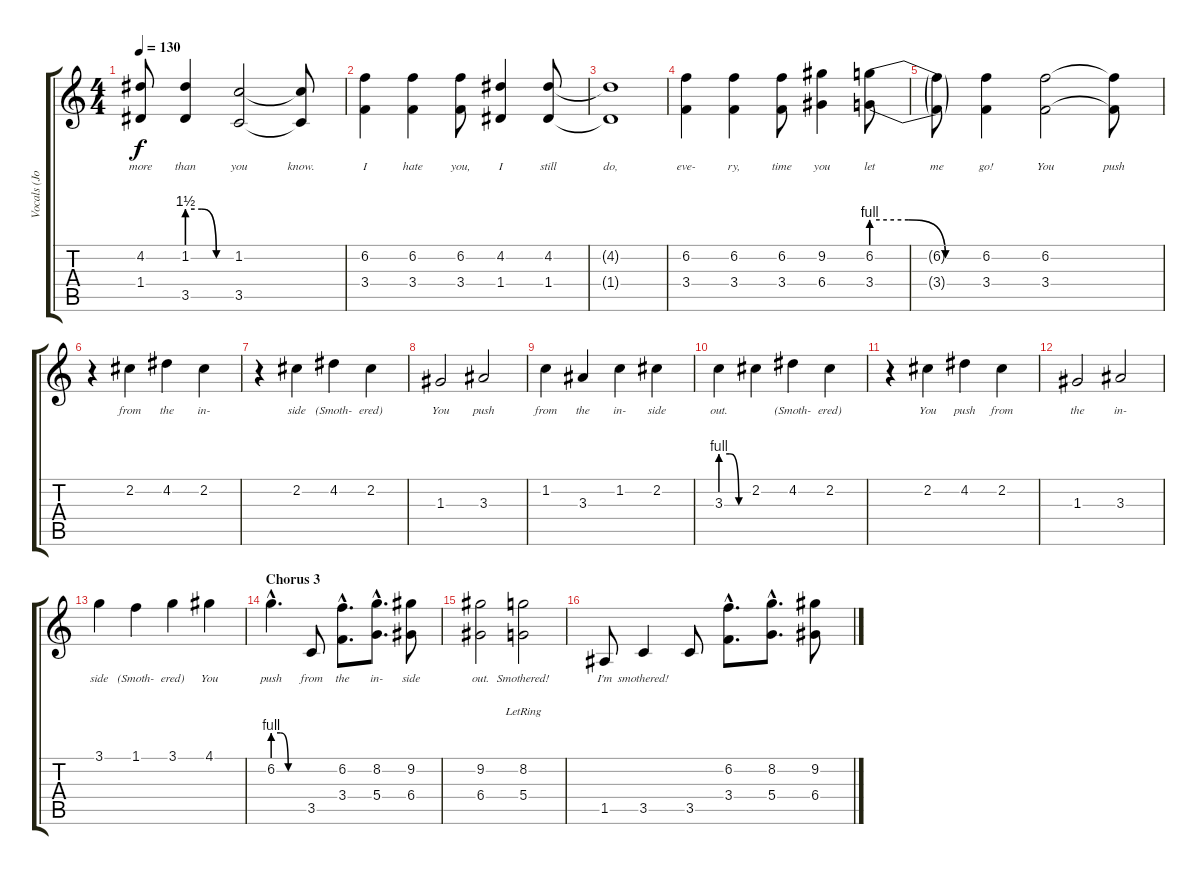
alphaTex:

\track ("Vocals (Jonny Santos)" "Vocals (Jo") {instrument overdrivenguitar}
\staff {score tabs}
\tuning (E4 B3 G3 D3 A2 E2) {hide}
\ts (4 4)
\tempo 130
\clef g2
\ks c
(4.2{t} 1.4{t}).8{lyrics (0 "more") lyrics (1 "") lyrics (2 "") lyrics (3 "") lyrics (4 "") dy f} (1.2{be (custom 0 6 20 6 40 0 60 0)} 3.5{be (custom 0 6 20 6 40 0 60 0)}).4{lyrics (0 "than") lyrics (1 "") lyrics (2 "") lyrics (3 "") lyrics (4 "")} (1.2 3.5).2{lyrics (0 "you") lyrics (1 "") lyrics (2 "") lyrics (3 "") lyrics (4 "")} (1.2{t} 3.5{t}).8{lyrics (0 "know.") lyrics (1 "") lyrics (2 "") lyrics (3 "") lyrics (4 "")} |
(6.2 3.4).4{lyrics (0 "I") lyrics (1 "") lyrics (2 "") lyrics (3 "") lyrics (4 "")} (6.2 3.4).4{lyrics (0 "hate") lyrics (1 "") lyrics (2 "") lyrics (3 "") lyrics (4 "")} (6.2 3.4).8{lyrics (0 "you,") lyrics (1 "") lyrics (2 "") lyrics (3 "") lyrics (4 "")} (4.2 1.4).4{lyrics (0 "I") lyrics (1 "") lyrics (2 "") lyrics (3 "") lyrics (4 "")} (4.2 1.4).8{lyrics (0 "still") lyrics (1 "") lyrics (2 "") lyrics (3 "") lyrics (4 "")} |
(4.2{t} 1.4{t}).1{lyrics (0 "do,") lyrics (1 "") lyrics (2 "") lyrics (3 "") lyrics (4 "")} |
(6.2 3.4).4{lyrics (0 "eve-") lyrics (1 "") lyrics (2 "") lyrics (3 "") lyrics (4 "")} (6.2 3.4).4{lyrics (0 "ry,") lyrics (1 "") lyrics (2 "") lyrics (3 "") lyrics (4 "")} (6.2 3.4).8{lyrics (0 "time") lyrics (1 "") lyrics (2 "") lyrics (3 "") lyrics (4 "")} (9.2 6.4).4{lyrics (0 "you") lyrics (1 "") lyrics (2 "") lyrics (3 "") lyrics (4 "")} (6.2{be (custom 0 4 20 4 40 0 60 0)} 3.4{be (custom 0 4 20 4 40 0 60 0)}).8{lyrics (0 "let") lyrics (1 "") lyrics (2 "") lyrics (3 "") lyrics (4 "")} |
(6.2{t} 3.4{t}).8{lyrics (0 "me") lyrics (1 "") lyrics (2 "") lyrics (3 "") lyrics (4 "")} (6.2 3.4).4{lyrics (0 "go!") lyrics (1 "") lyrics (2 "") lyrics (3 "") lyrics (4 "")} (6.2 3.4).2{lyrics (0 "You") lyrics (1 "") lyrics (2 "") lyrics (3 "") lyrics (4 "")} (6.2{t} 3.4{t}).8{lyrics (0 "push") lyrics (1 "") lyrics (2 "") lyrics (3 "") lyrics (4 "")} |
r.4 2.2.4{lyrics (0 "from") lyrics (1 "") lyrics (2 "") lyrics (3 "") lyrics (4 "")} 4.2.4{lyrics (0 "the") lyrics (1 "") lyrics (2 "") lyrics (3 "") lyrics (4 "")} 2.2.4{lyrics (0 "in-") lyrics (1 "") lyrics (2 "") lyrics (3 "") lyrics (4 "")} |
r.4 2.2.4{lyrics (0 "side") lyrics (1 "") lyrics (2 "") lyrics (3 "") lyrics (4 "")} 4.2.4{lyrics (0 "(Smoth-") lyrics (1 "") lyrics (2 "") lyrics (3 "") lyrics (4 "")} 2.2.4{lyrics (0 "ered)") lyrics (1 "") lyrics (2 "") lyrics (3 "") lyrics (4 "")} |
1.3.2{lyrics (0 "You") lyrics (1 "") lyrics (2 "") lyrics (3 "") lyrics (4 "")} 3.3.2{lyrics (0 "push") lyrics (1 "") lyrics (2 "") lyrics (3 "") lyrics (4 "")} |
1.2.4{lyrics (0 "from") lyrics (1 "") lyrics (2 "") lyrics (3 "") lyrics (4 "")} 3.3.4{lyrics (0 "the") lyrics (1 "") lyrics (2 "") lyrics (3 "") lyrics (4 "")} 1.2.4{lyrics (0 "in-") lyrics (1 "") lyrics (2 "") lyrics (3 "") lyrics (4 "")} 2.2.4{lyrics (0 "side") lyrics (1 "") lyrics (2 "") lyrics (3 "") lyrics (4 "")} |
3.3{be (custom 0 4 20 4 40 0 60 0)}.4{lyrics (0 "out.") lyrics (1 "") lyrics (2 "") lyrics (3 "") lyrics (4 "")} 2.2.4{lyrics (0 "") lyrics (1 "") lyrics (2 "") lyrics (3 "") lyrics (4 "")} 4.2.4{lyrics (0 "(Smoth-") lyrics (1 "") lyrics (2 "") lyrics (3 "") lyrics (4 "")} 2.2.4{lyrics (0 "ered)") lyrics (1 "") lyrics (2 "") lyrics (3 "") lyrics (4 "")} |
r.4 2.2.4{lyrics (0 "You") lyrics (1 "") lyrics (2 "") lyrics (3 "") lyrics (4 "")} 4.2.4{lyrics (0 "push") lyrics (1 "") lyrics (2 "") lyrics (3 "") lyrics (4 "")} 2.2.4{lyrics (0 "from") lyrics (1 "") lyrics (2 "") lyrics (3 "") lyrics (4 "")} |
1.3.2{lyrics (0 "the") lyrics (1 "") lyrics (2 "") lyrics (3 "") lyrics (4 "")} 3.3.2{lyrics (0 "in-") lyrics (1 "") lyrics (2 "") lyrics (3 "") lyrics (4 "")} |
3.1.4{lyrics (0 "side") lyrics (1 "") lyrics (2 "") lyrics (3 "") lyrics (4 "")} 1.1.4{lyrics (0 "(Smoth-") lyrics (1 "") lyrics (2 "") lyrics (3 "") lyrics (4 "")} 3.1.4{lyrics (0 "ered)") lyrics (1 "") lyrics (2 "") lyrics (3 "") lyrics (4 "")} 4.1.4{lyrics (0 "You") lyrics (1 "") lyrics (2 "") lyrics (3 "") lyrics (4 "")} |
\section ("" "Chorus 3")
6.2{be (custom 0 4 15 4 30 0 60 0) hac}.4{d lyrics (0 "push") lyrics (1 "") lyrics (2 "") lyrics (3 "") lyrics (4 "")} 3.5.8{lyrics (0 "from") lyrics (1 "") lyrics (2 "") lyrics (3 "") lyrics (4 "")} (6.2{hac} 3.4{hac}).8{d lyrics (0 "the") lyrics (1 "") lyrics (2 "") lyrics (3 "") lyrics (4 "")} (8.2{hac} 5.4{hac}).8{d lyrics (0 "in-") lyrics (1 "") lyrics (2 "") lyrics (3 "") lyrics (4 "")} (9.2 6.4).8{lyrics (0 "side") lyrics (1 "") lyrics (2 "") lyrics (3 "") lyrics (4 "")} |
(9.2 6.4).2{lyrics (0 "out.") lyrics (1 "") lyrics (2 "") lyrics (3 "") lyrics (4 "")} (8.2{lr} 5.4).2{lyrics (0 "Smothered!") lyrics (1 "") lyrics (2 "") lyrics (3 "") lyrics (4 "")} |
1.5.8{lyrics (0 "I'm") lyrics (1 "") lyrics (2 "") lyrics (3 "") lyrics (4 "")} 3.5.4{lyrics (0 "smothered!") lyrics (1 "") lyrics (2 "") lyrics (3 "") lyrics (4 "")} 3.5.8 (6.2{hac} 3.4{hac}).8{d} (8.2{hac} 5.4{hac}).8{d} (9.2 6.4).8
